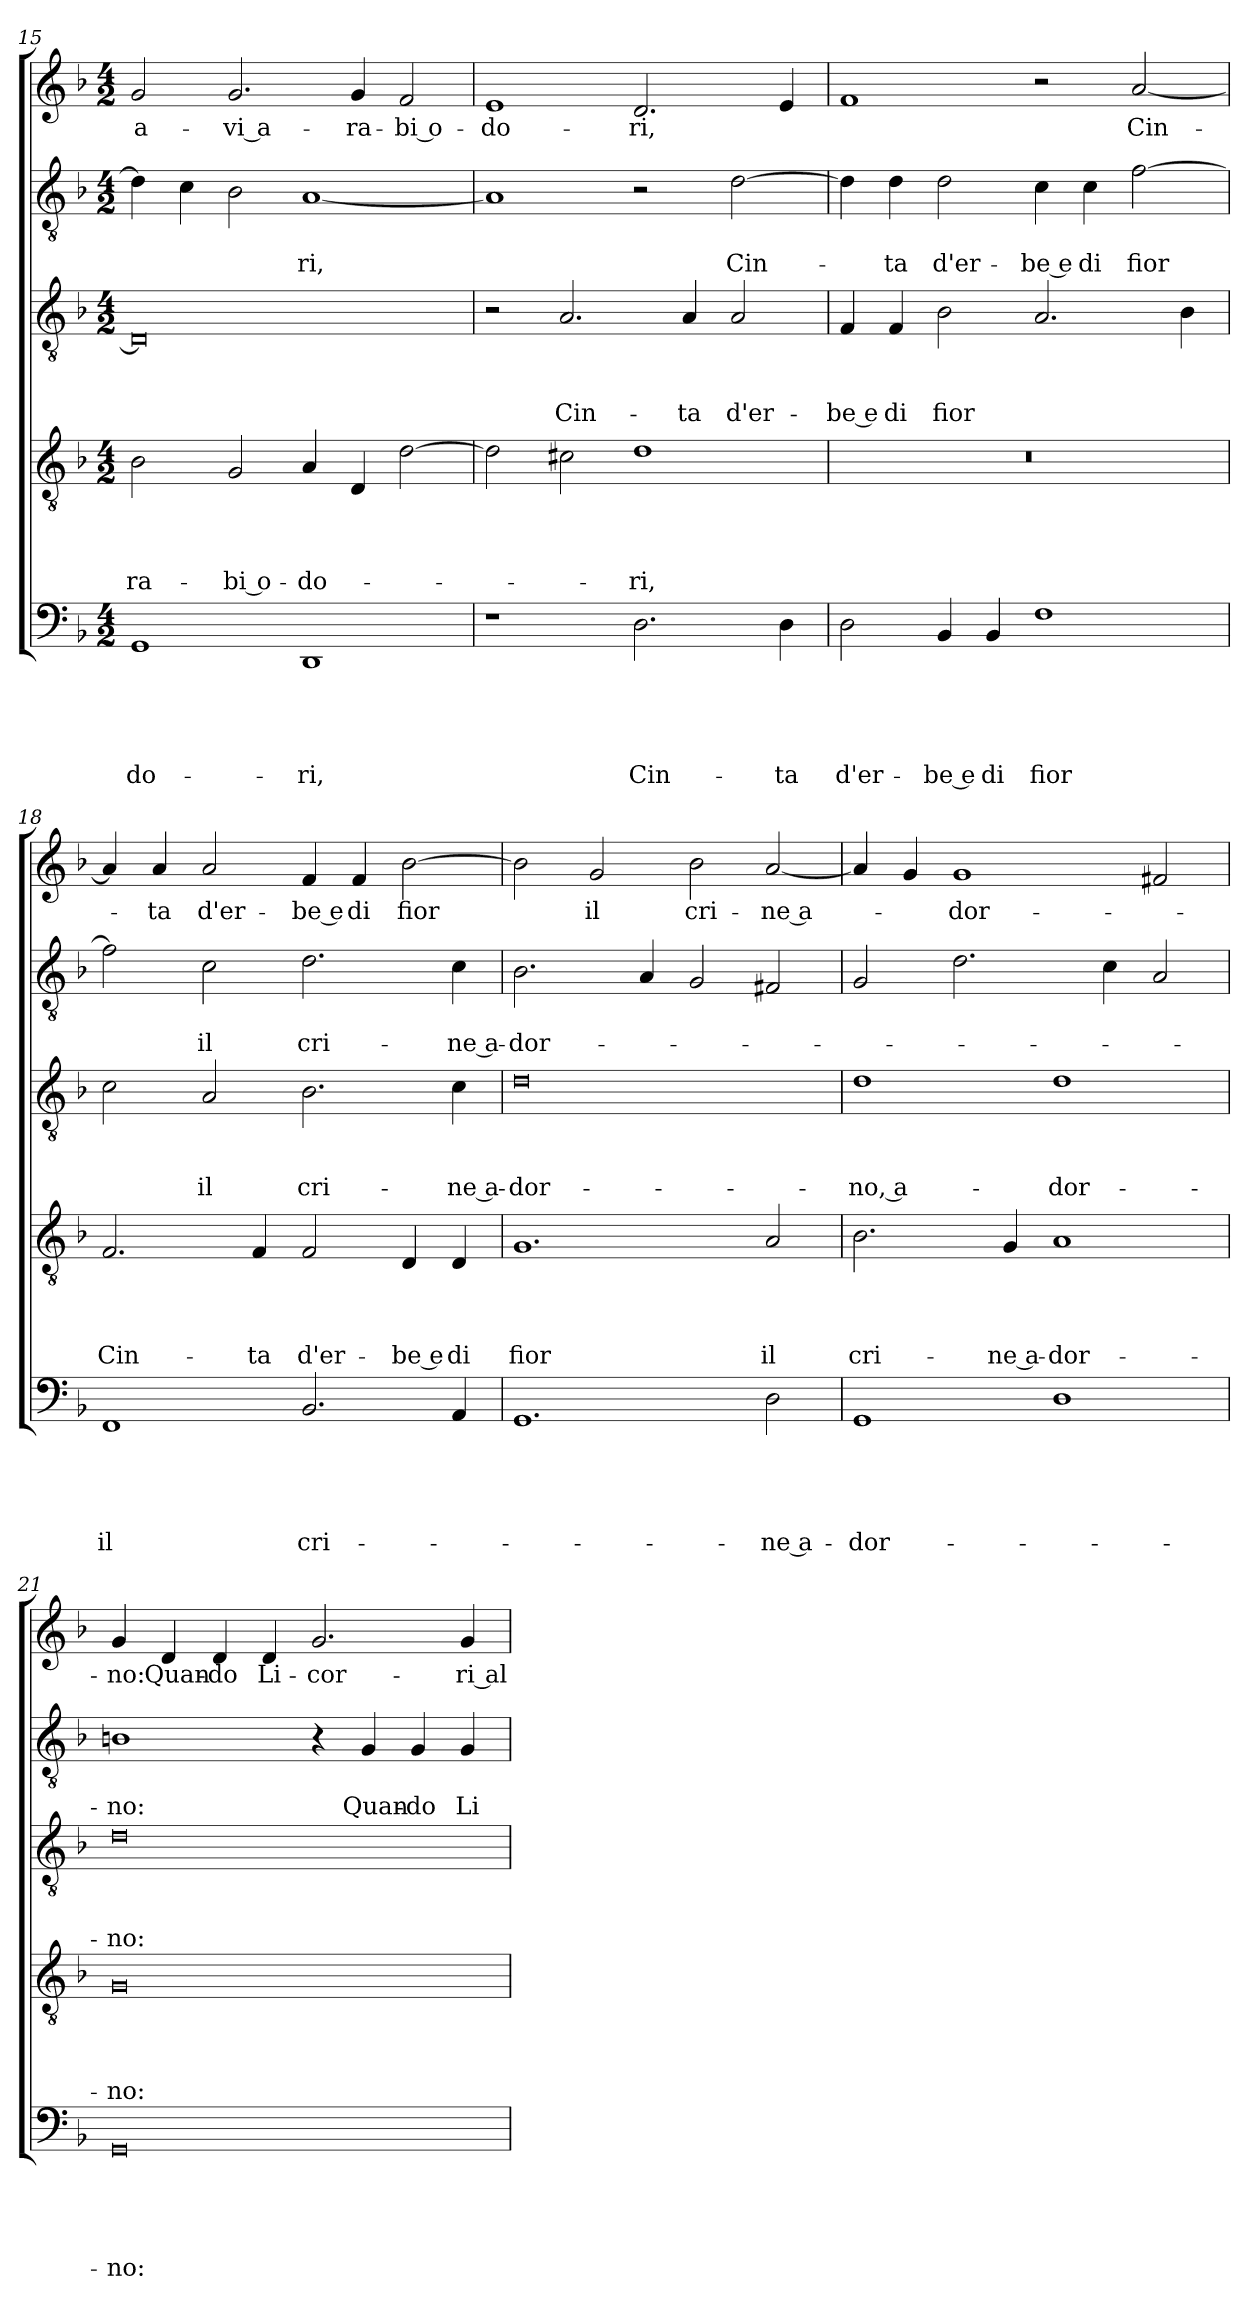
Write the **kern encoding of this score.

**kern	**text	**text	**text	**text	**text	**kern	**text	**text	**text	**text	**kern	**text	**text	**text	**kern	**text	**text	**kern	**text
*part5	*part5	*part5	*part5	*part5	*part5	*part4	*part4	*part4	*part4	*part4	*part3	*part3	*part3	*part3	*part2	*part2	*part2	*part1	*part1
*staff5	*staff5	*staff5	*staff5	*staff5	*staff5	*staff4	*staff4	*staff4	*staff4	*staff4	*staff3	*staff3	*staff3	*staff3	*staff2	*staff2	*staff2	*staff1	*staff1
*clefF4	*	*	*	*	*	*clefGv2	*	*	*	*	*clefGv2	*	*	*	*clefGv2	*	*	*clefG2	*
*k[b-]	*	*	*	*	*	*k[b-]	*	*	*	*	*k[b-]	*	*	*	*k[b-]	*	*	*k[b-]	*
*d:	*	*	*	*	*	*d:	*	*	*	*	*d:	*	*	*	*d:	*	*	*d:	*
*M4/2	*	*	*	*	*	*M4/2	*	*	*	*	*M4/2	*	*	*	*M4/2	*	*	*M4/2	*
=15	=15	=15	=15	=15	=15	=15	=15	=15	=15	=15	=15	=15	=15	=15	=15	=15	=15	=15	=15
!	!	!	!	!	!LO:LY:b	!	!	!	!	!LO:LY:b	!	!	!	!	!	!	!	!	!LO:LY:b
1GG	.	.	.	.	-do-	2B-\	.	.	.	-ra-	0D]	.	.	.	4d\]	.	.	2g/	-a-
.	.	.	.	.	.	.	.	.	.	.	.	.	.	.	4c\	.	.	.	.
!	!	!	!	!	!	!	!	!	!	!LO:LY:b	!	!	!	!	!	!	!	!	!LO:LY:b
.	.	.	.	.	.	2G/	.	.	.	-bi o-	.	.	.	.	2B-\	.	.	2.g/	-vi a-
!	!	!	!	!	!LO:LY:b	!	!	!	!	!LO:LY:b	!	!	!	!	!	!	!LO:LY:b	!	!
1DD	.	.	.	.	-ri,	4A/	.	.	.	-do-	.	.	.	.	[1A	.	-ri,	.	.
!	!	!	!	!	!	!	!	!	!	!	!	!	!	!	!	!	!	!	!LO:LY:b
.	.	.	.	.	.	4D/	.	.	.	.	.	.	.	.	.	.	.	4g/	-ra-
!	!	!	!	!	!	!	!	!	!	!	!	!	!	!	!	!	!	!	!LO:LY:b
.	.	.	.	.	.	[2d\	.	.	.	.	.	.	.	.	.	.	.	2f/	-bi o-
!!LO:PB:g=z
=16	=16	=16	=16	=16	=16	=16	=16	=16	=16	=16	=16	=16	=16	=16	=16	=16	=16	=16	=16
!	!	!	!	!	!	!	!	!	!	!	!	!	!	!	!	!	!	!	!LO:LY:b
1r	.	.	.	.	.	2d\]	.	.	.	.	2r	.	.	.	1A]	.	.	1e	-do-
!	!	!	!	!	!	!	!	!	!	!	!	!	!	!LO:LY:b	!	!	!	!	!
.	.	.	.	.	.	2c#X\	.	.	.	.	2.A/	.	.	Cin-	.	.	.	.	.
!	!	!	!	!	!LO:LY:b	!	!	!	!	!LO:LY:b	!	!	!	!	!	!	!	!	!LO:LY:b
2.D\	.	.	.	.	Cin-	1d	.	.	.	-ri,	.	.	.	.	2r	.	.	2.d/	-ri,
!	!	!	!	!	!	!	!	!	!	!	!	!	!	!LO:LY:b	!	!	!	!	!
.	.	.	.	.	.	.	.	.	.	.	4A/	.	.	-ta	.	.	.	.	.
!	!	!	!	!	!	!	!	!	!	!	!	!	!	!LO:LY:b	!	!	!LO:LY:b	!	!
.	.	.	.	.	.	.	.	.	.	.	2A/	.	.	d'er-	[2d\	.	Cin-	.	.
!	!	!	!	!	!LO:LY:b	!	!	!	!	!	!	!	!	!	!	!	!	!	!
4D\	.	.	.	.	-ta	.	.	.	.	.	.	.	.	.	.	.	.	4e/	.
=17	=17	=17	=17	=17	=17	=17	=17	=17	=17	=17	=17	=17	=17	=17	=17	=17	=17	=17	=17
!	!	!	!	!	!LO:LY:b	!	!	!	!	!	!	!	!	!LO:LY:b	!	!	!	!	!
2D\	.	.	.	.	d'er-	0r	.	.	.	.	4F/	.	.	-be e	4d\]	.	.	1f	.
!	!	!	!	!	!	!	!	!	!	!	!	!	!	!LO:LY:b	!	!	!LO:LY:b	!	!
.	.	.	.	.	.	.	.	.	.	.	4F/	.	.	di	4d\	.	-ta	.	.
!	!	!	!	!	!LO:LY:b	!	!	!	!	!	!	!	!	!LO:LY:b	!	!	!LO:LY:b	!	!
4BB-/	.	.	.	.	-be e	.	.	.	.	.	2B-\	.	.	fior	2d\	.	d'er-	.	.
!	!	!	!	!	!LO:LY:b	!	!	!	!	!	!	!	!	!	!	!	!	!	!
4BB-/	.	.	.	.	di	.	.	.	.	.	.	.	.	.	.	.	.	.	.
!	!	!	!	!	!LO:LY:b	!	!	!	!	!	!	!	!	!	!	!	!LO:LY:b	!	!
1F	.	.	.	.	fior	.	.	.	.	.	2.A/	.	.	.	4c\	.	-be e	2r	.
!	!	!	!	!	!	!	!	!	!	!	!	!	!	!	!	!	!LO:LY:b	!	!
.	.	.	.	.	.	.	.	.	.	.	.	.	.	.	4c\	.	di	.	.
!	!	!	!	!	!	!	!	!	!	!	!	!	!	!	!	!	!LO:LY:b	!	!LO:LY:b
.	.	.	.	.	.	.	.	.	.	.	.	.	.	.	[2f\	.	fior	[2a/	Cin-
.	.	.	.	.	.	.	.	.	.	.	4B-\	.	.	.	.	.	.	.	.
=18	=18	=18	=18	=18	=18	=18	=18	=18	=18	=18	=18	=18	=18	=18	=18	=18	=18	=18	=18
!	!	!	!	!	!LO:LY:b	!	!	!	!	!LO:LY:b	!	!	!	!	!	!	!	!	!
1FF	.	.	.	.	il	2.F/	.	.	.	Cin-	2c\	.	.	.	2f\]	.	.	4a/]	.
!	!	!	!	!	!	!	!	!	!	!	!	!	!	!	!	!	!	!	!LO:LY:b
.	.	.	.	.	.	.	.	.	.	.	.	.	.	.	.	.	.	4a/	-ta
!	!	!	!	!	!	!	!	!	!	!	!	!	!	!LO:LY:b	!	!	!LO:LY:b	!	!LO:LY:b
.	.	.	.	.	.	.	.	.	.	.	2A/	.	.	il	2c\	.	il	2a/	d'er-
!	!	!	!	!	!	!	!	!	!	!LO:LY:b	!	!	!	!	!	!	!	!	!
.	.	.	.	.	.	4F/	.	.	.	-ta	.	.	.	.	.	.	.	.	.
!	!	!	!	!	!LO:LY:b	!	!	!	!	!LO:LY:b	!	!	!	!LO:LY:b	!	!	!LO:LY:b	!	!LO:LY:b
2.BB-/	.	.	.	.	cri-	2F/	.	.	.	d'er-	2.B-\	.	.	cri-	2.d\	.	cri-	4f/	-be e
!	!	!	!	!	!	!	!	!	!	!	!	!	!	!	!	!	!	!	!LO:LY:b
.	.	.	.	.	.	.	.	.	.	.	.	.	.	.	.	.	.	4f/	di
!	!	!	!	!	!	!	!	!	!	!LO:LY:b	!	!	!	!	!	!	!	!	!LO:LY:b
.	.	.	.	.	.	4D/	.	.	.	-be e	.	.	.	.	.	.	.	[2b-\	fior
!	!	!	!	!	!	!	!	!	!	!LO:LY:b	!	!	!	!LO:LY:b	!	!	!LO:LY:b	!	!
4AA/	.	.	.	.	.	4D/	.	.	.	di	4c\	.	.	-ne a-	4c\	.	-ne a-	.	.
=19	=19	=19	=19	=19	=19	=19	=19	=19	=19	=19	=19	=19	=19	=19	=19	=19	=19	=19	=19
!	!	!	!	!	!	!	!	!	!	!LO:LY:b	!	!	!	!LO:LY:b	!	!	!LO:LY:b	!	!
1.GG	.	.	.	.	.	1.G	.	.	.	fior	0d	.	.	-dor-	2.B-\	.	-dor-	2b-\]	.
!	!	!	!	!	!	!	!	!	!	!	!	!	!	!	!	!	!	!	!LO:LY:b
.	.	.	.	.	.	.	.	.	.	.	.	.	.	.	.	.	.	2g/	il
.	.	.	.	.	.	.	.	.	.	.	.	.	.	.	4A/	.	.	.	.
!	!	!	!	!	!	!	!	!	!	!	!	!	!	!	!	!	!	!	!LO:LY:b
.	.	.	.	.	.	.	.	.	.	.	.	.	.	.	2G/	.	.	2b-\	cri-
!	!	!	!	!	!LO:LY:b	!	!	!	!	!LO:LY:b	!	!	!	!	!	!	!	!	!LO:LY:b
2D\	.	.	.	.	-ne a-	2A/	.	.	.	il	.	.	.	.	2F#X/	.	.	[2a/	-ne a-
=20	=20	=20	=20	=20	=20	=20	=20	=20	=20	=20	=20	=20	=20	=20	=20	=20	=20	=20	=20
!	!	!	!	!	!LO:LY:b	!	!	!	!	!LO:LY:b	!	!	!	!LO:LY:b	!	!	!	!	!
1GG	.	.	.	.	-dor-	2.B-\	.	.	.	cri-	1d	.	.	-no, a-	2G/	.	.	4a/]	.
.	.	.	.	.	.	.	.	.	.	.	.	.	.	.	.	.	.	4g/	.
!	!	!	!	!	!	!	!	!	!	!	!	!	!	!	!	!	!	!	!LO:LY:b
.	.	.	.	.	.	.	.	.	.	.	.	.	.	.	2.d\	.	.	1g	-dor-
!	!	!	!	!	!	!	!	!	!	!LO:LY:b	!	!	!	!	!	!	!	!	!
.	.	.	.	.	.	4G/	.	.	.	-ne a-	.	.	.	.	.	.	.	.	.
!	!	!	!	!	!	!	!	!	!	!LO:LY:b	!	!	!	!LO:LY:b	!	!	!	!	!
1D	.	.	.	.	.	1A	.	.	.	-dor-	1d	.	.	-dor-	.	.	.	.	.
.	.	.	.	.	.	.	.	.	.	.	.	.	.	.	4c\	.	.	.	.
.	.	.	.	.	.	.	.	.	.	.	.	.	.	.	2A/	.	.	2f#X/	.
!!LO:LB:g=z
=21	=21	=21	=21	=21	=21	=21	=21	=21	=21	=21	=21	=21	=21	=21	=21	=21	=21	=21	=21
!	!	!	!	!	!LO:LY:b	!	!	!	!	!LO:LY:b	!	!	!	!LO:LY:b	!	!	!LO:LY:b	!	!LO:LY:b
0GG	.	.	.	.	-no:	0G	.	.	.	-no:	0d	.	.	-no:	1Bn	.	-no:	4g/	-no:
!	!	!	!	!	!	!	!	!	!	!	!	!	!	!	!	!	!	!	!LO:LY:b
.	.	.	.	.	.	.	.	.	.	.	.	.	.	.	.	.	.	4d/	Quan-
!	!	!	!	!	!	!	!	!	!	!	!	!	!	!	!	!	!	!	!LO:LY:b
.	.	.	.	.	.	.	.	.	.	.	.	.	.	.	.	.	.	4d/	-do
!	!	!	!	!	!	!	!	!	!	!	!	!	!	!	!	!	!	!	!LO:LY:b
.	.	.	.	.	.	.	.	.	.	.	.	.	.	.	.	.	.	4d/	Li-
!	!	!	!	!	!	!	!	!	!	!	!	!	!	!	!	!	!	!	!LO:LY:b
.	.	.	.	.	.	.	.	.	.	.	.	.	.	.	4r	.	.	2.g/	-cor-
!	!	!	!	!	!	!	!	!	!	!	!	!	!	!	!	!	!LO:LY:b	!	!
.	.	.	.	.	.	.	.	.	.	.	.	.	.	.	4G/	.	Quan-	.	.
!	!	!	!	!	!	!	!	!	!	!	!	!	!	!	!	!	!LO:LY:b	!	!
.	.	.	.	.	.	.	.	.	.	.	.	.	.	.	4G/	.	-do	.	.
!	!	!	!	!	!	!	!	!	!	!	!	!	!	!	!	!	!LO:LY:b	!	!LO:LY:b
.	.	.	.	.	.	.	.	.	.	.	.	.	.	.	4G/	.	Li-	4g/	-ri al-
=	=	=	=	=	=	=	=	=	=	=	=	=	=	=	=	=	=	=	=
*-	*-	*-	*-	*-	*-	*-	*-	*-	*-	*-	*-	*-	*-	*-	*-	*-	*-	*-	*-
